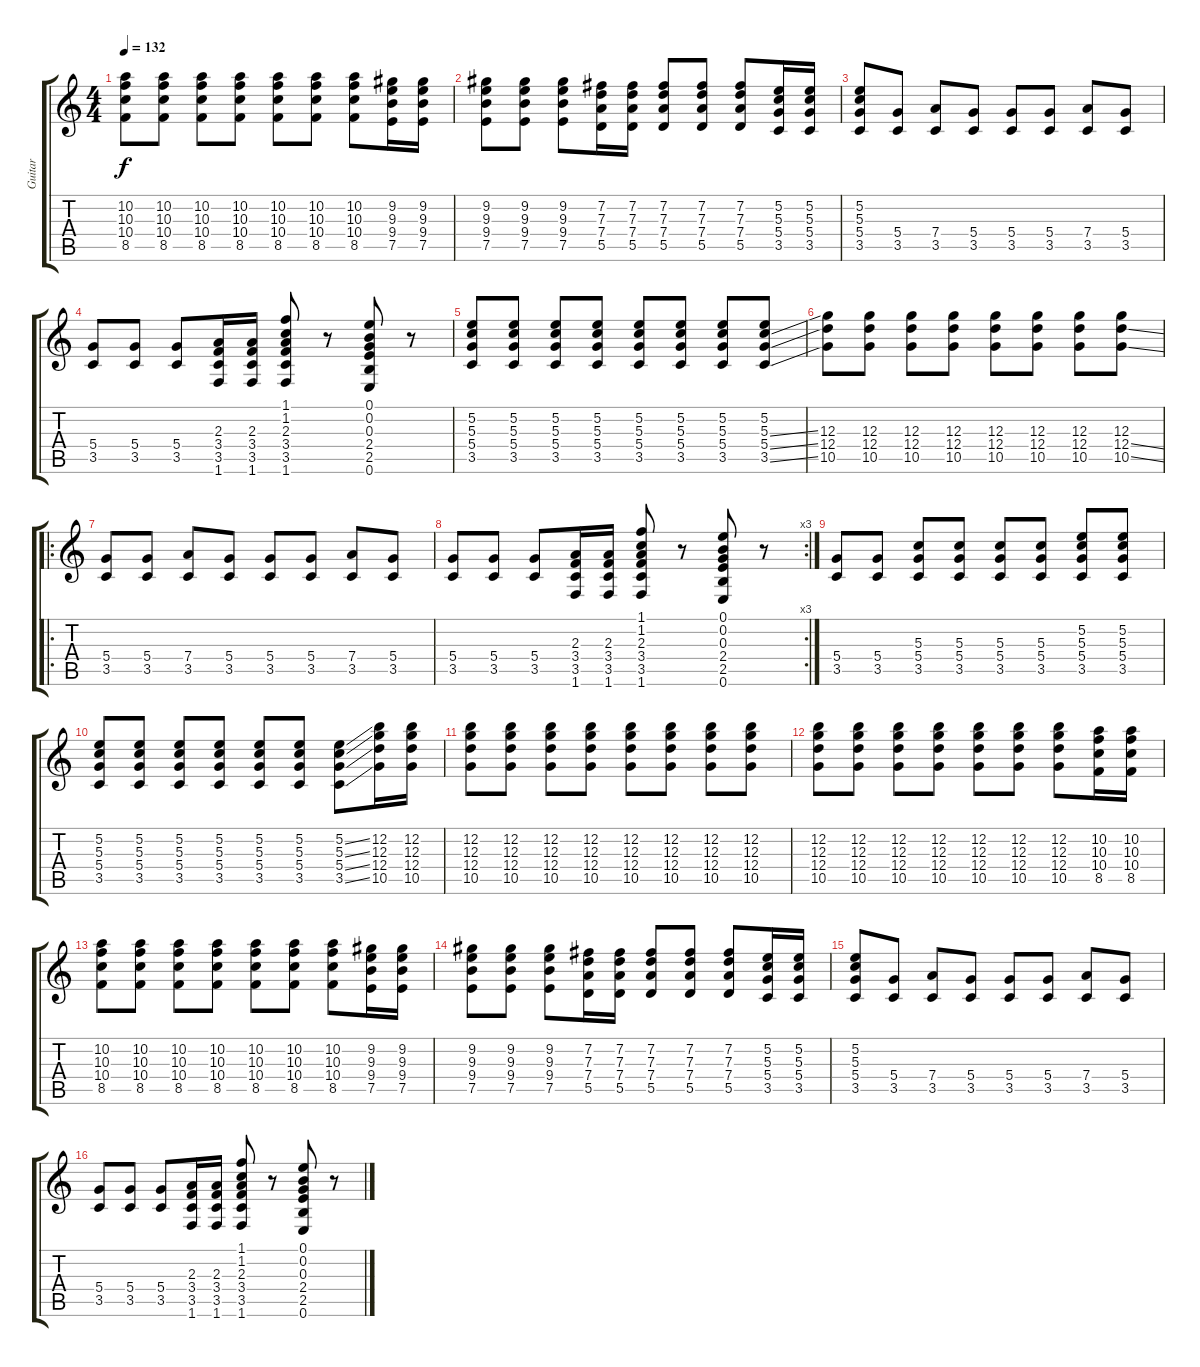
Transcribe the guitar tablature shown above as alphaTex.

\track ("Guitar" "Guitar") {instrument distortionguitar}
\staff {score tabs}
\tuning (E4 B3 G3 D3 A2 E2) {hide}
\ts (4 4)
\tempo 132
\clef g2
\ks c
(10.2 10.3 10.4 8.5).8{dy f} (10.2 10.3 10.4 8.5).8 (10.2 10.3 10.4 8.5).8 (10.2 10.3 10.4 8.5).8 (10.2 10.3 10.4 8.5).8 (10.2 10.3 10.4 8.5).8 (10.2 10.3 10.4 8.5).8 (9.2 9.3 9.4 7.5).16 (9.2 9.3 9.4 7.5).16 |
(9.2 9.3 9.4 7.5).8 (9.2 9.3 9.4 7.5).8 (9.2 9.3 9.4 7.5).8 (7.2 7.3 7.4 5.5).16 (7.2 7.3 7.4 5.5).16 (7.2 7.3 7.4 5.5).8 (7.2 7.3 7.4 5.5).8 (7.2 7.3 7.4 5.5).8 (5.2 5.3 5.4 3.5).16 (5.2 5.3 5.4 3.5).16 |
(5.2 5.3 5.4 3.5).8 (5.4 3.5).8 (7.4 3.5).8 (5.4 3.5).8 (5.4 3.5).8 (5.4 3.5).8 (7.4 3.5).8 (5.4 3.5).8 |
(5.4 3.5).8 (5.4 3.5).8 (5.4 3.5).8 (2.3 3.4 3.5 1.6).16 (2.3 3.4 3.5 1.6).16 (1.1 1.2 2.3 3.4 3.5 1.6).8 r.8 (0.1 0.2 0.3 2.4 2.5 0.6).8 r.8 |
(5.2 5.3 5.4 3.5).8 (5.2 5.3 5.4 3.5).8 (5.2 5.3 5.4 3.5).8 (5.2 5.3 5.4 3.5).8 (5.2 5.3 5.4 3.5).8 (5.2 5.3 5.4 3.5).8 (5.2 5.3 5.4 3.5).8 (5.2 5.3{ss} 5.4{ss} 3.5{ss}).8 |
(12.3 12.4 10.5).8 (12.3 12.4 10.5).8 (12.3 12.4 10.5).8 (12.3 12.4 10.5).8 (12.3 12.4 10.5).8 (12.3 12.4 10.5).8 (12.3 12.4 10.5).8 (12.3 12.4{ss} 10.5{ss}).8 |
\ro
(5.4 3.5).8 (5.4 3.5).8 (7.4 3.5).8 (5.4 3.5).8 (5.4 3.5).8 (5.4 3.5).8 (7.4 3.5).8 (5.4 3.5).8 |
\rc 3
(5.4 3.5).8 (5.4 3.5).8 (5.4 3.5).8 (2.3 3.4 3.5 1.6).16 (2.3 3.4 3.5 1.6).16 (1.1 1.2 2.3 3.4 3.5 1.6).8 r.8 (0.1 0.2 0.3 2.4 2.5 0.6).8 r.8 |
(5.4 3.5).8 (5.4 3.5).8 (5.3 5.4 3.5).8 (5.3 5.4 3.5).8 (5.3 5.4 3.5).8 (5.3 5.4 3.5).8 (5.2 5.3 5.4 3.5).8 (5.2 5.3 5.4 3.5).8 |
(5.2 5.3 5.4 3.5).8 (5.2 5.3 5.4 3.5).8 (5.2 5.3 5.4 3.5).8 (5.2 5.3 5.4 3.5).8 (5.2 5.3 5.4 3.5).8 (5.2 5.3 5.4 3.5).8 (5.2{ss} 5.3{ss} 5.4{ss} 3.5{ss}).8 (12.2 12.3 12.4 10.5).16 (12.2 12.3 12.4 10.5).16 |
(12.2 12.3 12.4 10.5).8 (12.2 12.3 12.4 10.5).8 (12.2 12.3 12.4 10.5).8 (12.2 12.3 12.4 10.5).8 (12.2 12.3 12.4 10.5).8 (12.2 12.3 12.4 10.5).8 (12.2 12.3 12.4 10.5).8 (12.2 12.3 12.4 10.5).8 |
(12.2 12.3 12.4 10.5).8 (12.2 12.3 12.4 10.5).8 (12.2 12.3 12.4 10.5).8 (12.2 12.3 12.4 10.5).8 (12.2 12.3 12.4 10.5).8 (12.2 12.3 12.4 10.5).8 (12.2 12.3 12.4 10.5).8 (10.2 10.3 10.4 8.5).16 (10.2 10.3 10.4 8.5).16 |
(10.2 10.3 10.4 8.5).8 (10.2 10.3 10.4 8.5).8 (10.2 10.3 10.4 8.5).8 (10.2 10.3 10.4 8.5).8 (10.2 10.3 10.4 8.5).8 (10.2 10.3 10.4 8.5).8 (10.2 10.3 10.4 8.5).8 (9.2 9.3 9.4 7.5).16 (9.2 9.3 9.4 7.5).16 |
(9.2 9.3 9.4 7.5).8 (9.2 9.3 9.4 7.5).8 (9.2 9.3 9.4 7.5).8 (7.2 7.3 7.4 5.5).16 (7.2 7.3 7.4 5.5).16 (7.2 7.3 7.4 5.5).8 (7.2 7.3 7.4 5.5).8 (7.2 7.3 7.4 5.5).8 (5.2 5.3 5.4 3.5).16 (5.2 5.3 5.4 3.5).16 |
(5.2 5.3 5.4 3.5).8 (5.4 3.5).8 (7.4 3.5).8 (5.4 3.5).8 (5.4 3.5).8 (5.4 3.5).8 (7.4 3.5).8 (5.4 3.5).8 |
(5.4 3.5).8 (5.4 3.5).8 (5.4 3.5).8 (2.3 3.4 3.5 1.6).16 (2.3 3.4 3.5 1.6).16 (1.1 1.2 2.3 3.4 3.5 1.6).8 r.8 (0.1 0.2 0.3 2.4 2.5 0.6).8 r.8
